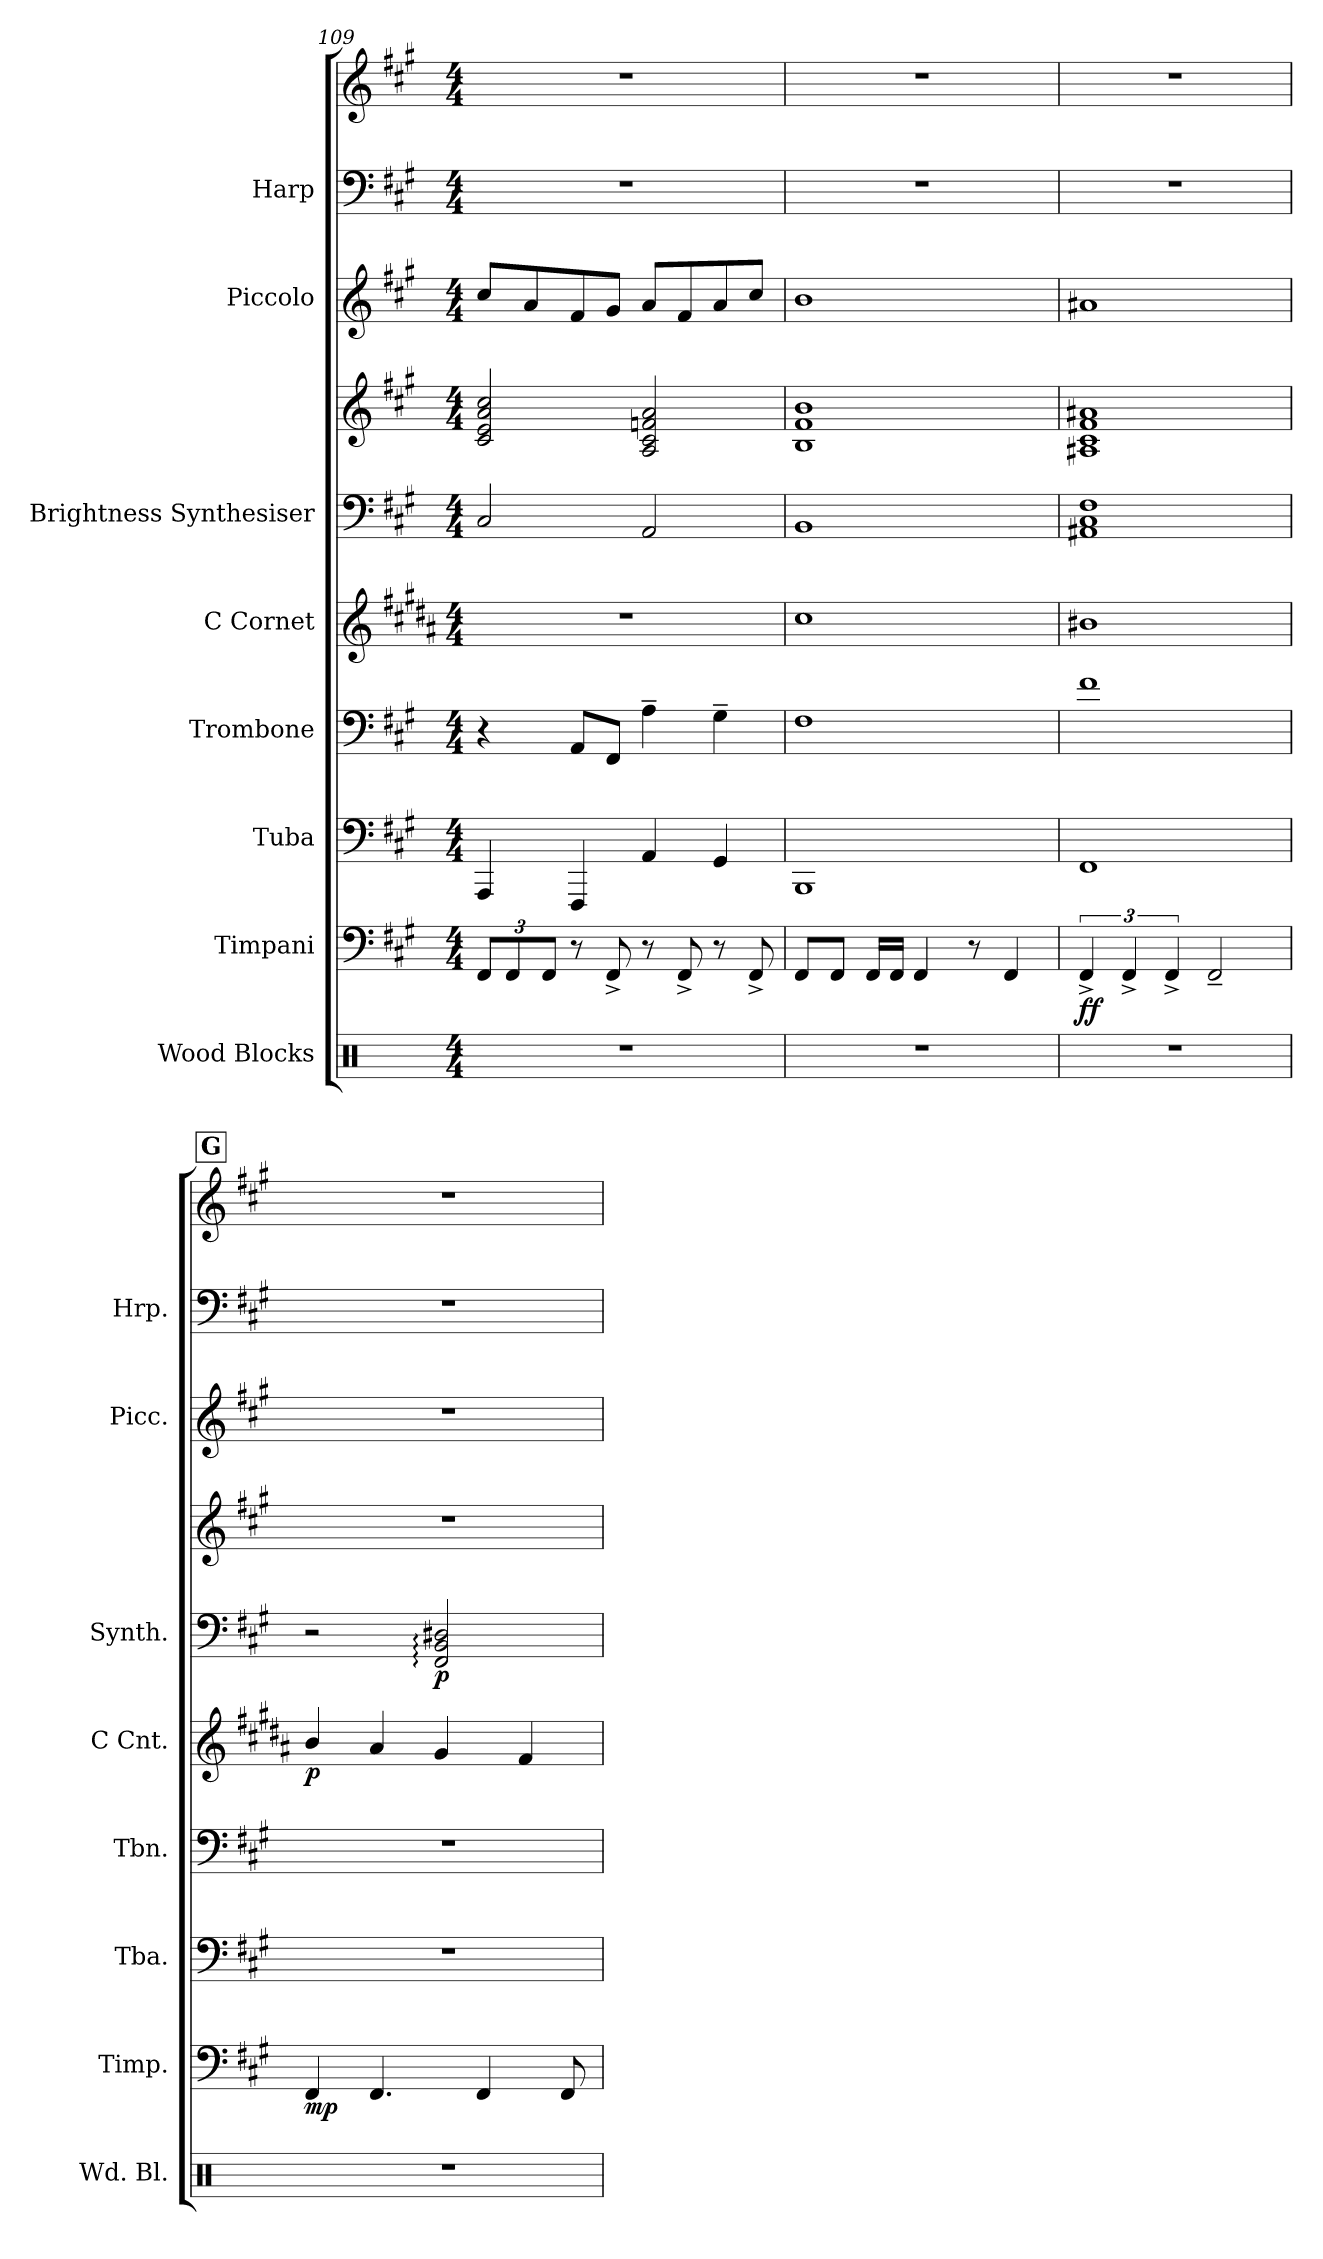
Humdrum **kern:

**kern	**kern	**dynam	**kern	**kern	**kern	**dynam	**kern	**kern	**dynam	**kern	**kern	**kern
*part8	*part7	*part7	*part6	*part5	*part4	*part4	*part3	*part3	*part3	*part2	*part1	*part1
*staff10	*staff9	*staff9	*staff8	*staff7	*staff6	*staff6	*staff5	*staff4	*staff4/5	*staff3	*staff2	*staff1
*I"Wood Blocks	*I"Timpani	*	*I"Tuba	*I"Trombone	*I"C Cornet	*	*I"Brightness Synthesiser	*	*	*I"Piccolo	*I"Harp	*
*I'Wd. Bl.	*I'Timp.	*	*I'Tba.	*I'Tbn.	*I'C Cnt.	*	*I'Synth.	*	*	*I'Picc.	*I'Hrp.	*
*clefX	*clefF4	*	*clefF4	*clefF4	*clefG2	*	*clefF4	*clefG2	*	*clefG2	*clefF4	*clefG2
*	*	*	*	*	*ITrd1c2	*	*	*	*	*ITrd-7c-12	*	*
*k[]	*k[f#c#g#]	*	*k[f#c#g#]	*k[f#c#g#]	*k[f#c#g#]	*	*k[f#c#g#]	*k[f#c#g#]	*	*k[f#c#g#]	*k[f#c#g#]	*k[f#c#g#]
*M4/4	*M4/4	*	*M4/4	*M4/4	*M4/4	*	*M4/4	*M4/4	*	*M4/4	*M4/4	*M4/4
*	*Xbrackettup	*	*	*	*	*	*	*	*	*	*	*
=109	=109	=109	=109	=109	=109	=109	=109	=109	=109	=109	=109	=109
1r	12FF#/L	.	4AAA/	4r	1r	.	2C#/	2c#/ 2e/ 2a/ 2cc#/	.	8ccc#/L	1r	1r
.	12FF#/	.	.	.	.	.	.	.	.	.	.	.
.	.	.	.	.	.	.	.	.	.	8aa/	.	.
.	12FF#/J	.	.	.	.	.	.	.	.	.	.	.
.	8r	.	4FFF#/	8AA/L	.	.	.	.	.	8ff#/	.	.
.	8FF#^/	.	.	8FF#/J	.	.	.	.	.	8gg#/J	.	.
.	8r	.	4AA/	4A~\	.	.	2AA/	2A/ 2c#/ 2fn/ 2a/	.	8aa/L	.	.
.	8FF#^/	.	.	.	.	.	.	.	.	8ff#/	.	.
.	8r	.	4GG#/	4G#~\	.	.	.	.	.	8aa/	.	.
.	8FF#^/	.	.	.	.	.	.	.	.	8ccc#/J	.	.
=110	=110	=110	=110	=110	=110	=110	=110	=110	=110	=110	=110	=110
1r	8FF#/L	.	1BBB	1F#	1b	.	1BB	1B 1f# 1b	.	1bb	1r	1r
.	8FF#/J	.	.	.	.	.	.	.	.	.	.	.
.	16FF#/LL	.	.	.	.	.	.	.	.	.	.	.
.	16FF#/JJ	.	.	.	.	.	.	.	.	.	.	.
.	4FF#/	.	.	.	.	.	.	.	.	.	.	.
.	8r	.	.	.	.	.	.	.	.	.	.	.
.	4FF#/	.	.	.	.	.	.	.	.	.	.	.
=111	=111	=111	=111	=111	=111	=111	=111	=111	=111	=111	=111	=111
*	*brackettup	*	*	*	*	*	*	*	*	*	*	*
!	!	!LO:DY:b	!	!	!	!	!	!	!	!	!	!
1r	6FF#^/	ff	1FF#	1f#	1a#X	.	1AA#X 1C# 1F#	1A#X 1c# 1f# 1a#X	.	1aa#X	1r	1r
.	6FF#^/	.	.	.	.	.	.	.	.	.	.	.
.	6FF#^/	.	.	.	.	.	.	.	.	.	.	.
.	2FF#~/	.	.	.	.	.	.	.	.	.	.	.
!!LO:PB:g=z
!!LO:REH:place=s1:a:B:fs=14:t=G
=112	=112	=112	=112	=112	=112	=112	=112	=112	=112	=112	=112	=112
!	!	!LO:DY:b	!	!	!	!LO:DY:b	!	!	!	!	!	!
1r	4FF#/	mp	1r	1r	4a/	p	2r	1r	.	1r	1r	1r
.	4.FF#/	.	.	.	4g#/	.	.	.	.	.	.	.
!	!	!	!	!	!	!	!	!	!LO:DY:b=2	!	!	!
.	.	.	.	.	4f#/	.	2FF#/: 2BB/: 2D#X/:	.	p	.	.	.
.	4FF#/	.	.	.	.	.	.	.	.	.	.	.
.	.	.	.	.	4e/	.	.	.	.	.	.	.
.	8FF#/	.	.	.	.	.	.	.	.	.	.	.
=	=	=	=	=	=	=	=	=	=	=	=	=
*-	*-	*-	*-	*-	*-	*-	*-	*-	*-	*-	*-	*-
